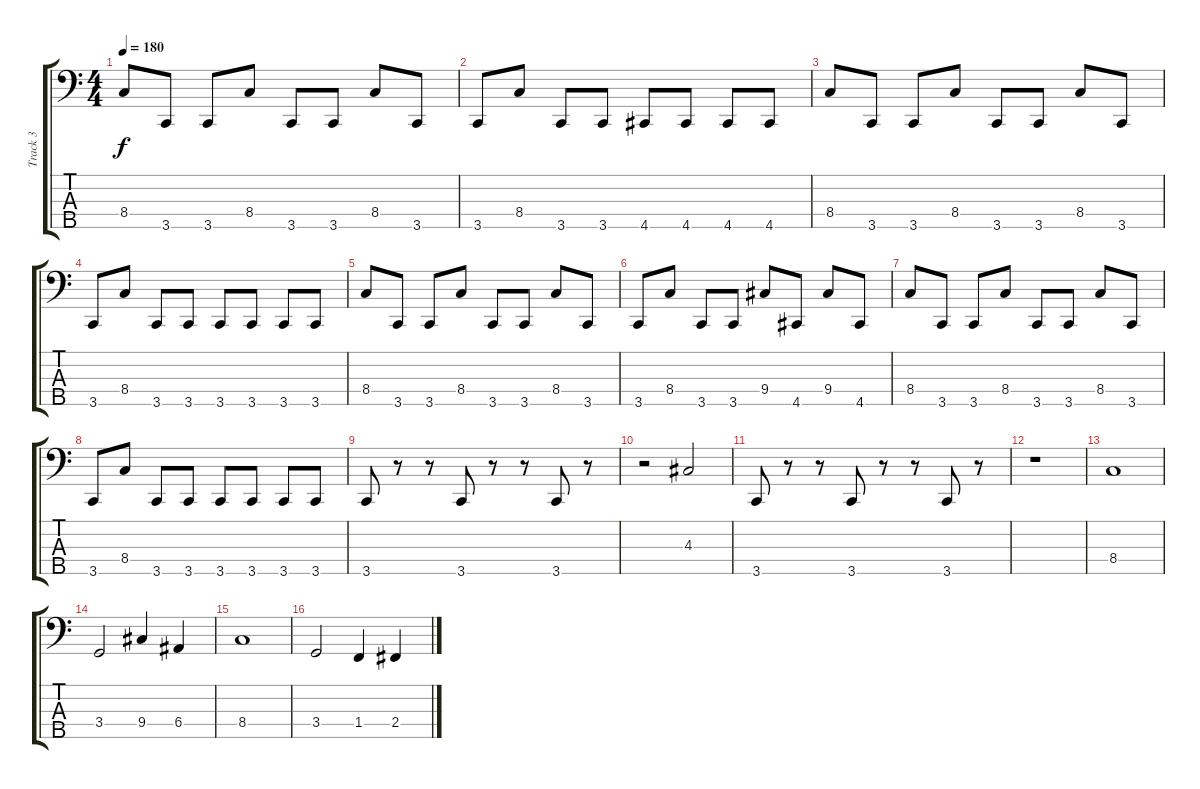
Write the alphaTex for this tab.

\track ("Track 3" "Track 3") {instrument slapbass2}
\staff {score tabs}
\tuning (G2 D2 A1 E1 A0) {hide}
\ts (4 4)
\tempo 180
\clef f4
\ks c
8.4.8{dy f} 3.5.8 3.5.8 8.4.8 3.5.8 3.5.8 8.4.8 3.5.8 |
3.5.8 8.4.8 3.5.8 3.5.8 4.5.8 4.5.8 4.5.8 4.5.8 |
8.4.8 3.5.8 3.5.8 8.4.8 3.5.8 3.5.8 8.4.8 3.5.8 |
3.5.8 8.4.8 3.5.8 3.5.8 3.5.8 3.5.8 3.5.8 3.5.8 |
8.4.8 3.5.8 3.5.8 8.4.8 3.5.8 3.5.8 8.4.8 3.5.8 |
3.5.8 8.4.8 3.5.8 3.5.8 9.4.8 4.5.8 9.4.8 4.5.8 |
8.4.8 3.5.8 3.5.8 8.4.8 3.5.8 3.5.8 8.4.8 3.5.8 |
3.5.8 8.4.8 3.5.8 3.5.8 3.5.8 3.5.8 3.5.8 3.5.8 |
3.5.8 r.8 r.8 3.5.8 r.8 r.8 3.5.8 r.8 |
r.2 4.3.2 |
3.5.8 r.8 r.8 3.5.8 r.8 r.8 3.5.8 r.8 |
r.1 |
8.4.1 |
3.4.2 9.4.4 6.4.4 |
8.4.1 |
3.4.2 1.4.4 2.4.4
